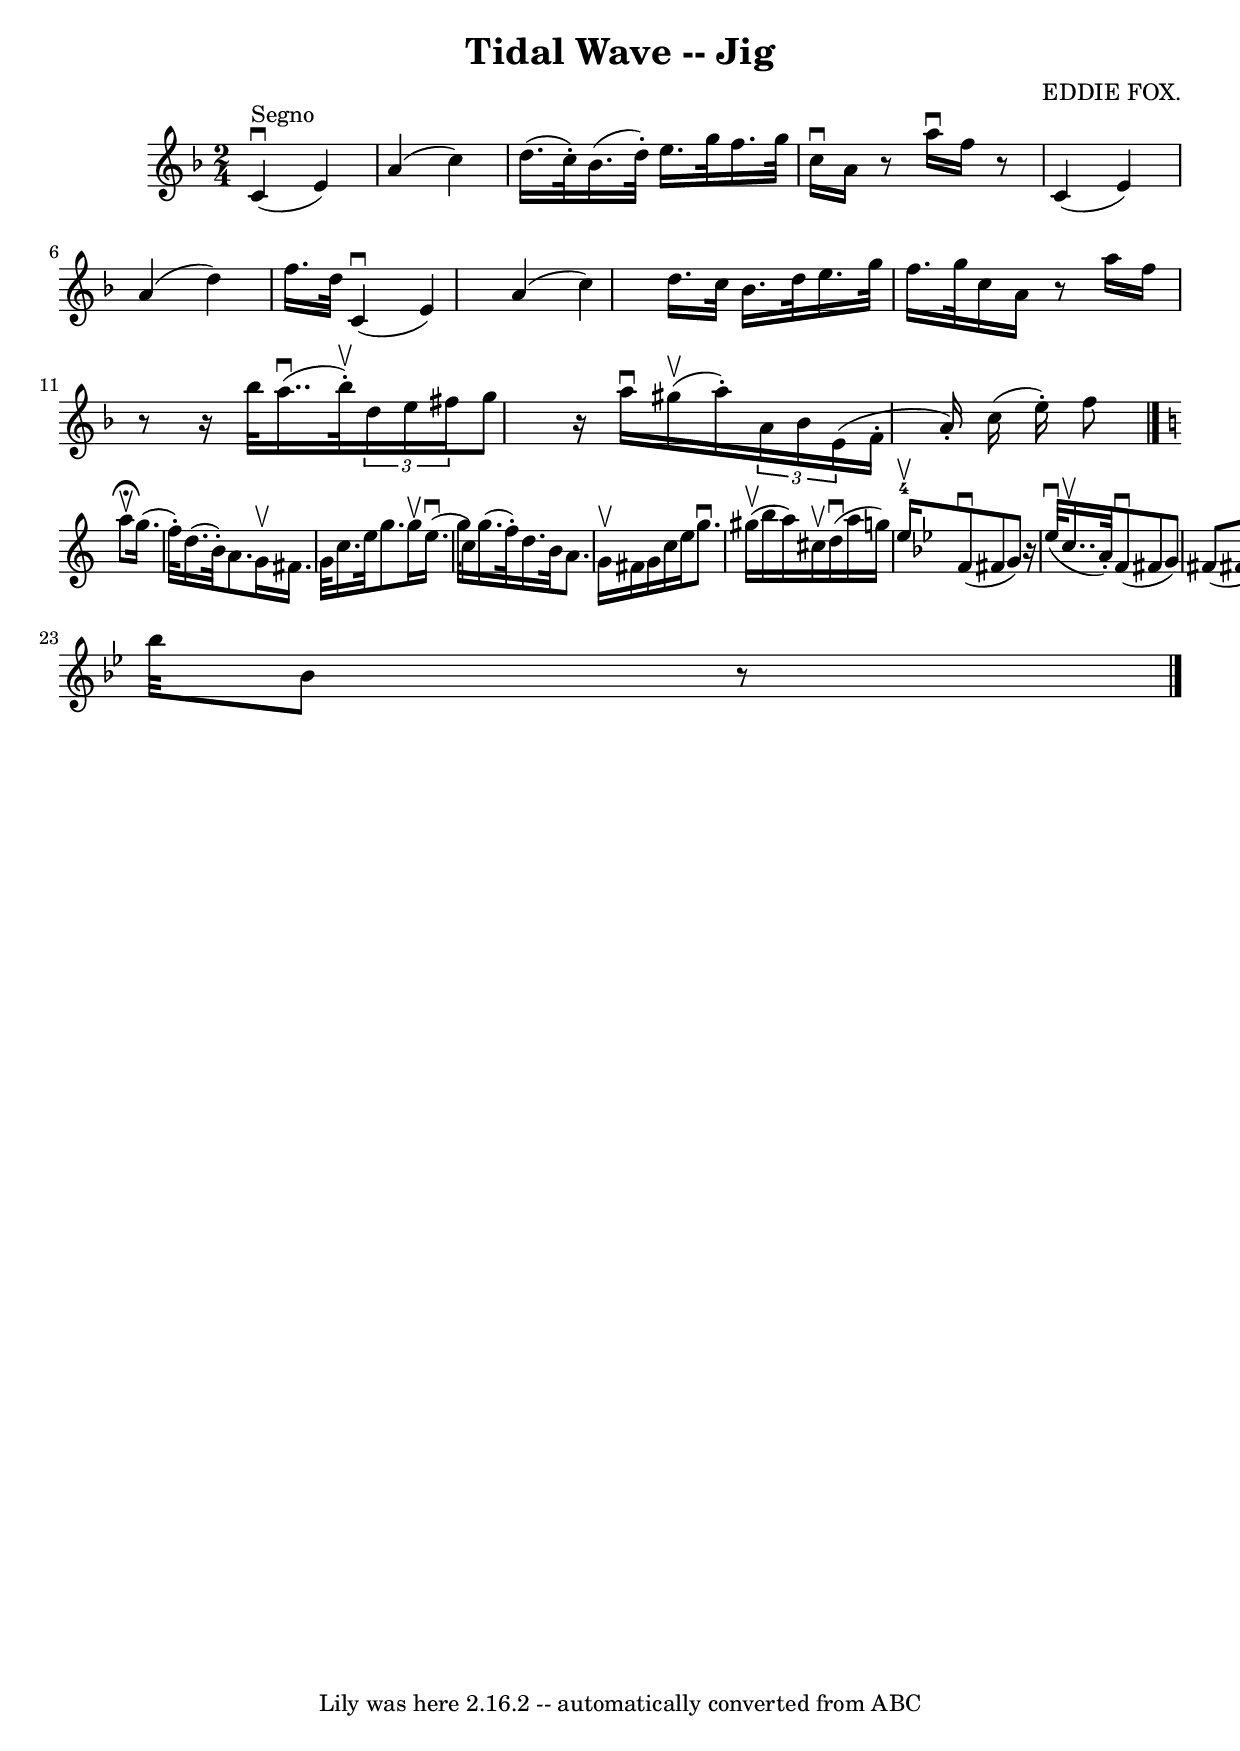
\version "2.16.2"
\include "Mammoth.ily"
\header {
  %% book = "Ryan's Mammoth Collection"
  composer = "EDDIE FOX."
  crossRefNumber = "1"
  footnotes = "\\\\112 629"
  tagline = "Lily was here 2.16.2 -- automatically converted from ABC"
  title = "Tidal Wave -- Jig"

}
voicedefault =  {


  \time 2/4 
  \key f \major
  c'4^"Segno"^\downbow(e'4)   |
  a'4 (
  c''4)   |
  d''16. (c''32-.) bes'16. (d''32-.)   
  e''16. g''32 f''16. g''32    |
  c''16^\downbow a'16    r8   
  a''16^\downbow f''16    r8   |
  c'4 (e'4)   |
  a'4 
  (d''4)   |
  f''16. d''32 c'4^\downbow(e'4)   
  |
  a'4 (c''4)   |
  d''16. c''32 bes'16. d''32    
  e''16. g''32 f''16. g''32    |
  c''16 a'16    r8 a''16    
  f''16    r8   |
  r16 bes''32 a''16.. (^\downbow bes''32^\upbow-.)   \times 2/3 { d''16 e''16 fis''16  
			  } g''8    |
  
  r16 a''16^\downbow gis''16 (^\upbow a''16-.)   \times 2/3 { a'16    
							       bes'16 e'16 (
							     } f'16-.(a'16-.) c''16 (e''16-.)   
  f''8    \bar "|."   
  \key c \major
  a''8^\fermata^\upbow |
  g''16. (
  f''32-.) d''16. (b'32-.) a'8. g'16^\upbow   |
  
  fis'16. g'32 c''16. e''32 g''8. g''16^\upbow   |
  
  e''16. (^\downbow(g''32 c''16) g''16. (f''32-.) d''16.    
  b'32 a'8. g'16^\upbow   |
  fis'16 g'16 c''16 e''16    
  g''8.^\downbow gis''16 (^\upbow   |
  b''16 a''16)   
  cis''16^\upbow d''16^\downbow(a''16 g''16)       |
  
  e''16-4^\upbow)   
  \key bes \major f'8^\downbow(fis'8 g'8)     
  r16 ees''32^\downbow(c''16..^\upbow a'32-.)   |
  f'8^\downbow(fis'8 g'8) fis'8 (fis'!8 g'8) ees''8^\downbow fis''8^\downbow(|
  g''16) bes'16. d''32    
  f''16. bes''32 bes'8    r8       \bar "|."   

}

\score{
  <<

    \context Staff="default"
    {
      \voicedefault 
      
    }

  >>
  \layout {
    
  }
  \midi {
  }

}
